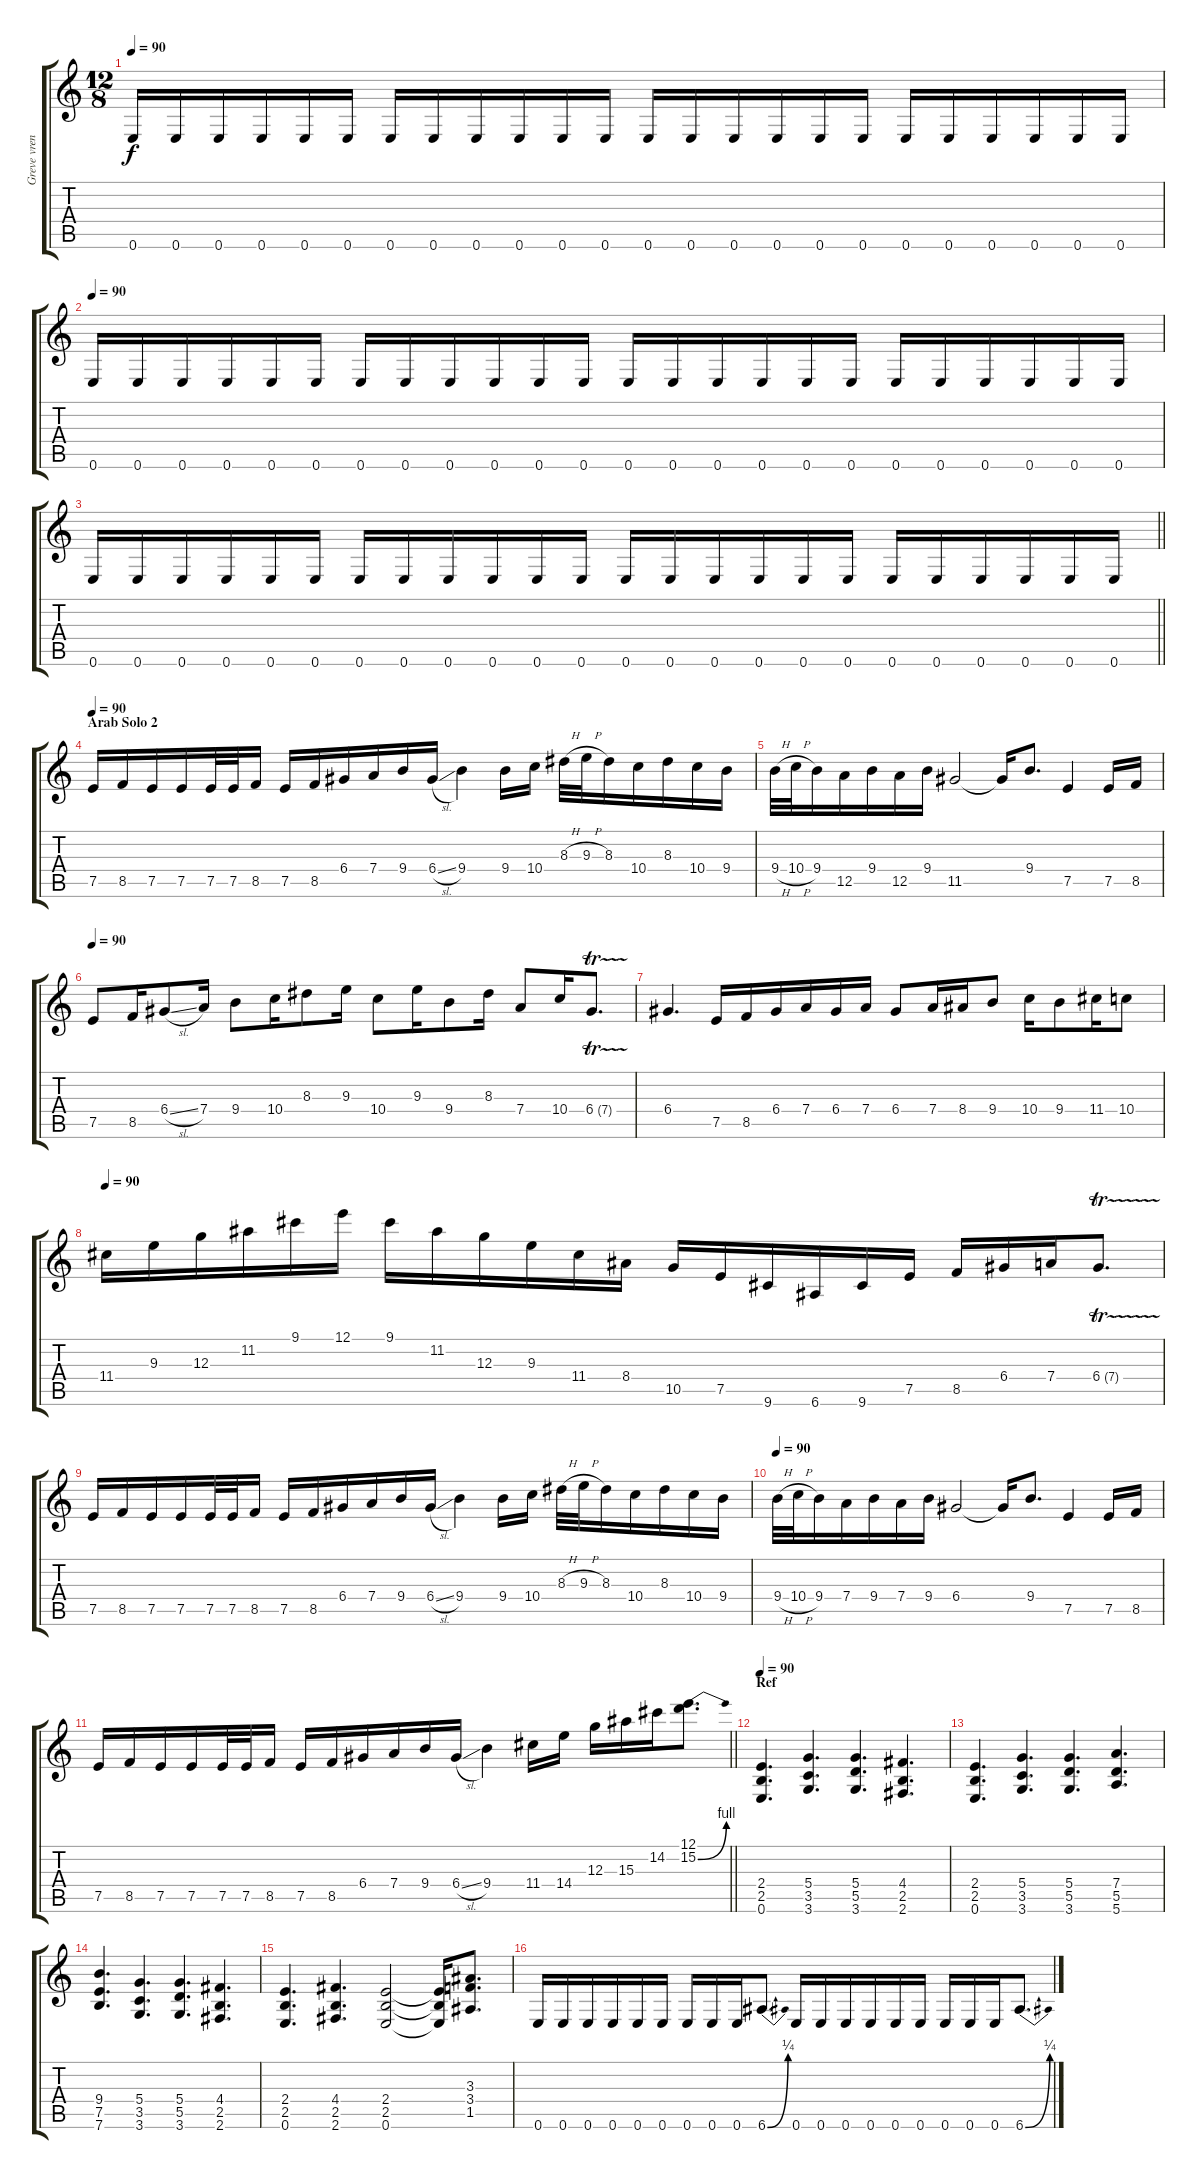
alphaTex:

\track ("Greve vreng" "Greve vren") {instrument distortionguitar}
\staff {score tabs}
\tuning (E4 B3 G3 D3 A2 E2) {hide}
\ts (12 8)
\tempo 90
\clef g2
\ks c
0.6.16{dy f} 0.6.16 0.6.16 0.6.16 0.6.16 0.6.16 0.6.16 0.6.16 0.6.16 0.6.16 0.6.16 0.6.16 0.6.16 0.6.16 0.6.16 0.6.16 0.6.16 0.6.16 0.6.16 0.6.16 0.6.16 0.6.16 0.6.16 0.6.16 |
\tempo 90
0.6.16 0.6.16 0.6.16 0.6.16 0.6.16 0.6.16 0.6.16 0.6.16 0.6.16 0.6.16 0.6.16 0.6.16 0.6.16 0.6.16 0.6.16 0.6.16 0.6.16 0.6.16 0.6.16 0.6.16 0.6.16 0.6.16 0.6.16 0.6.16 |
\barLineRight lightlight
0.6.16 0.6.16 0.6.16 0.6.16 0.6.16 0.6.16 0.6.16 0.6.16 0.6.16 0.6.16 0.6.16 0.6.16 0.6.16 0.6.16 0.6.16 0.6.16 0.6.16 0.6.16 0.6.16 0.6.16 0.6.16 0.6.16 0.6.16 0.6.16 |
\section ("" "Arab Solo 2")
\tempo 90
7.5.16 8.5.16 7.5.16 7.5.16 7.5.32 7.5.32 8.5.16 7.5.16 8.5.16 6.4.16 7.4.16 9.4.16 6.4{sl}.16 9.4.4 9.4.16 10.4.16 8.3{h}.32 9.3{h}.32 8.3.16 10.4.16 8.3.16 10.4.16 9.4.16 |
9.4{h}.32 10.4{h}.32 9.4.16 12.5.16 9.4.16 12.5.16 9.4.16 11.5.2 11.5{t}.16 9.4.8{d} 7.5.4 7.5.16 8.5.16 |
\tempo 90
7.5.8 8.5.16 6.4{sl}.8 7.4.16 9.4.8 10.4.16 8.3.8 9.3.16 10.4.8 9.3.16 9.4.8 8.3.16 7.4.8 10.4.16 6.4{tr (7 32)}.8{d} |
6.4.4{d} 7.5.16 8.5.16 6.4.16 7.4.16 6.4.16 7.4.16 6.4.8 7.4.16 8.4.16 9.4.8 10.4.16 9.4.8 11.4.16 10.4.8 |
\tempo 90
11.4.16 9.3.16 12.3.16 11.2.16 9.1.16 12.1.16 9.1.16 11.2.16 12.3.16 9.3.16 11.4.16 8.4.16 10.5.16 7.5.16 9.6.16 6.6.16 9.6.16 7.5.16 8.5.16 6.4.16 7.4.16 6.4{tr (7 32)}.8{d} |
7.5.16 8.5.16 7.5.16 7.5.16 7.5.32 7.5.32 8.5.16 7.5.16 8.5.16 6.4.16 7.4.16 9.4.16 6.4{sl}.16 9.4.4 9.4.16 10.4.16 8.3{h}.32 9.3{h}.32 8.3.16 10.4.16 8.3.16 10.4.16 9.4.16 |
\tempo 90
9.4{h}.32 10.4{h}.32 9.4.16 7.4.16 9.4.16 7.4.16 9.4.16 6.4.2 6.4{t}.16 9.4.8{d} 7.5.4 7.5.16 8.5.16 |
\barLineRight lightlight
7.5.16 8.5.16 7.5.16 7.5.16 7.5.32 7.5.32 8.5.16 7.5.16 8.5.16 6.4.16 7.4.16 9.4.16 6.4{sl}.16 9.4.4 11.4.16 14.4.16 12.3.16 15.3.16 14.2.16 (12.1 15.2{be (bend 0 0 60 4)}).8{d} |
\section ("" "Ref")
\tempo 90
(2.4 2.5 0.6).4{d} (5.4 3.5 3.6).4{d} (5.4 5.5 3.6).4{d} (4.4 2.5 2.6).4{d} |
(2.4 2.5 0.6).4{d} (5.4 3.5 3.6).4{d} (5.4 5.5 3.6).4{d} (7.4 5.5 5.6).4{d} |
(9.4 7.5 7.6).4{d} (5.4 3.5 3.6).4{d} (5.4 5.5 3.6).4{d} (4.4 2.5 2.6).4{d} |
(2.4 2.5 0.6).4{d} (4.4 2.5 2.6).4{d} (2.4 2.5 0.6).2 (2.4{t} 2.5{t} 0.6{t}).16 (3.3 3.4 1.5).8{d} |
0.6.16 0.6.16 0.6.16 0.6.16 0.6.16 0.6.16 0.6.16 0.6.16 0.6.16 6.6{be (bend 0 0 60 1)}.8{d} 0.6.16 0.6.16 0.6.16 0.6.16 0.6.16 0.6.16 0.6.16 0.6.16 0.6.16 6.6{be (bend 0 0 60 1)}.8{d}
